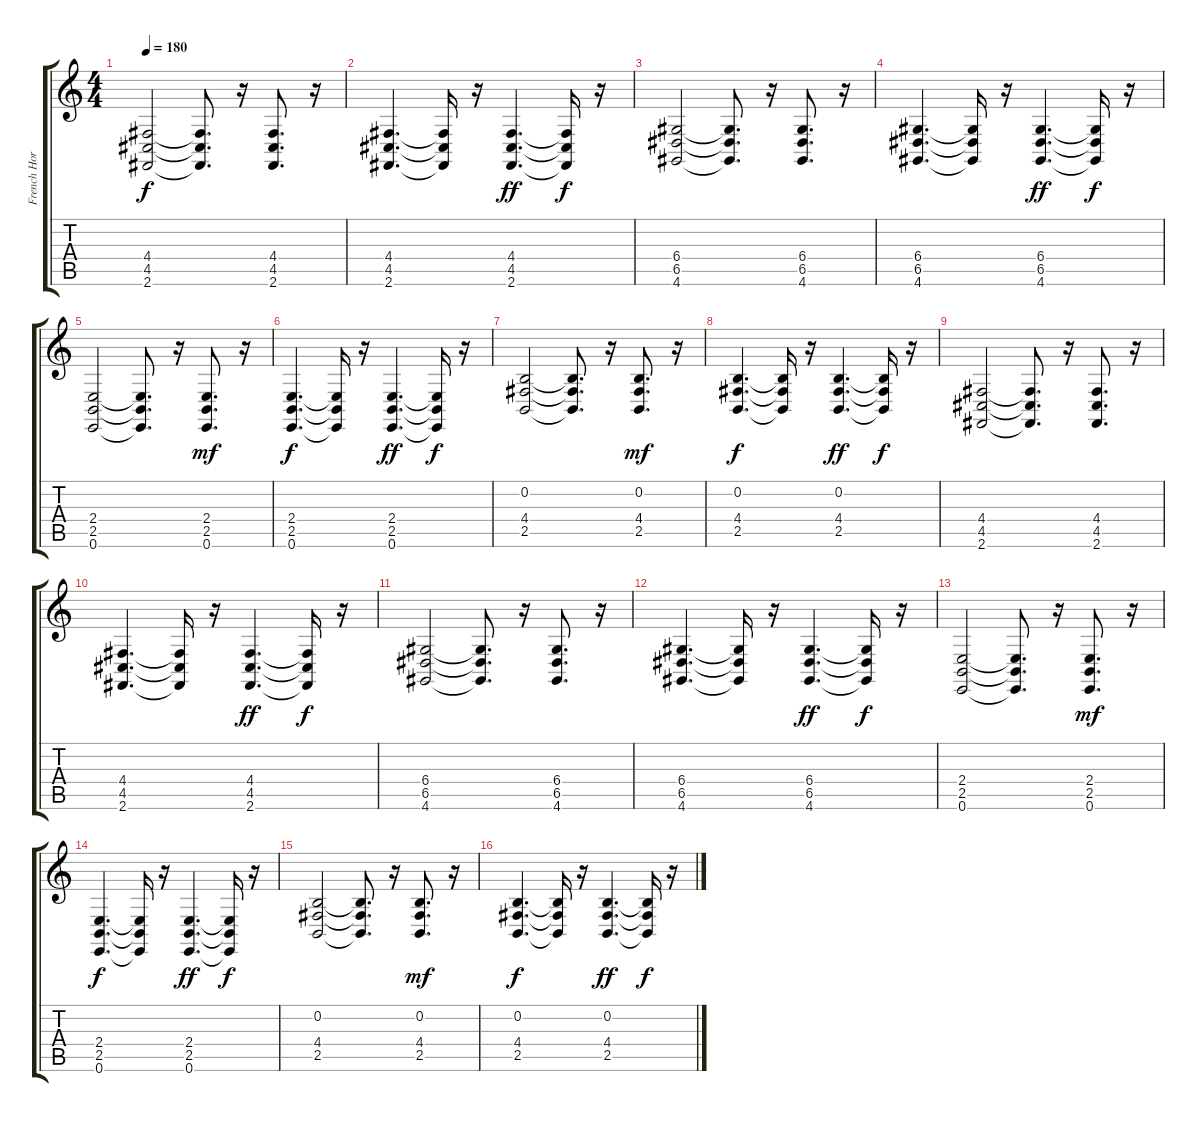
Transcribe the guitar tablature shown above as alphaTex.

\track ("French Horn" "French Hor") {instrument brasssection}
\staff {score tabs}
\tuning (E4 B3 G3 D3 A2 E2) {hide}
\ts (4 4)
\tempo 180
\clef g2
\ks c
(4.4 4.5 2.6).2{dy f} (4.4{t} 4.5{t} 2.6{t}).8{d} r.16 (4.4 4.5 2.6).8{d} r.16 |
(4.4 4.5 2.6).4{d} (4.4{t} 4.5{t} 2.6{t}).16 r.16 (4.4 4.5 2.6).4{d dy ff} (4.4{t} 4.5{t} 2.6{t}).16{dy f} r.16 |
(6.4 6.5 4.6).2 (6.4{t} 6.5{t} 4.6{t}).8{d} r.16 (6.4 6.5 4.6).8{d} r.16 |
(6.4 6.5 4.6).4{d} (6.4{t} 6.5{t} 4.6{t}).16 r.16 (6.4 6.5 4.6).4{d dy ff} (6.4{t} 6.5{t} 4.6{t}).16{dy f} r.16 |
(2.4 2.5 0.6).2 (2.4{t} 2.5{t} 0.6{t}).8{d} r.16 (2.4 2.5 0.6).8{d dy mf} r.16 |
(2.4 2.5 0.6).4{d dy f} (2.4{t} 2.5{t} 0.6{t}).16 r.16 (2.4 2.5 0.6).4{d dy ff} (2.4{t} 2.5{t} 0.6{t}).16{dy f} r.16 |
(0.2 4.4 2.5).2 (0.2{t} 4.4{t} 2.5{t}).8{d} r.16 (0.2 4.4 2.5).8{d dy mf} r.16 |
(0.2 4.4 2.5).4{d dy f} (0.2{t} 4.4{t} 2.5{t}).16 r.16 (0.2 4.4 2.5).4{d dy ff} (0.2{t} 4.4{t} 2.5{t}).16{dy f} r.16 |
(4.4 4.5 2.6).2 (4.4{t} 4.5{t} 2.6{t}).8{d} r.16 (4.4 4.5 2.6).8{d} r.16 |
(4.4 4.5 2.6).4{d} (4.4{t} 4.5{t} 2.6{t}).16 r.16 (4.4 4.5 2.6).4{d dy ff} (4.4{t} 4.5{t} 2.6{t}).16{dy f} r.16 |
(6.4 6.5 4.6).2 (6.4{t} 6.5{t} 4.6{t}).8{d} r.16 (6.4 6.5 4.6).8{d} r.16 |
(6.4 6.5 4.6).4{d} (6.4{t} 6.5{t} 4.6{t}).16 r.16 (6.4 6.5 4.6).4{d dy ff} (6.4{t} 6.5{t} 4.6{t}).16{dy f} r.16 |
(2.4 2.5 0.6).2 (2.4{t} 2.5{t} 0.6{t}).8{d} r.16 (2.4 2.5 0.6).8{d dy mf} r.16 |
(2.4 2.5 0.6).4{d dy f} (2.4{t} 2.5{t} 0.6{t}).16 r.16 (2.4 2.5 0.6).4{d dy ff} (2.4{t} 2.5{t} 0.6{t}).16{dy f} r.16 |
(0.2 4.4 2.5).2 (0.2{t} 4.4{t} 2.5{t}).8{d} r.16 (0.2 4.4 2.5).8{d dy mf} r.16 |
(0.2 4.4 2.5).4{d dy f} (0.2{t} 4.4{t} 2.5{t}).16 r.16 (0.2 4.4 2.5).4{d dy ff} (0.2{t} 4.4{t} 2.5{t}).16{dy f} r.16
